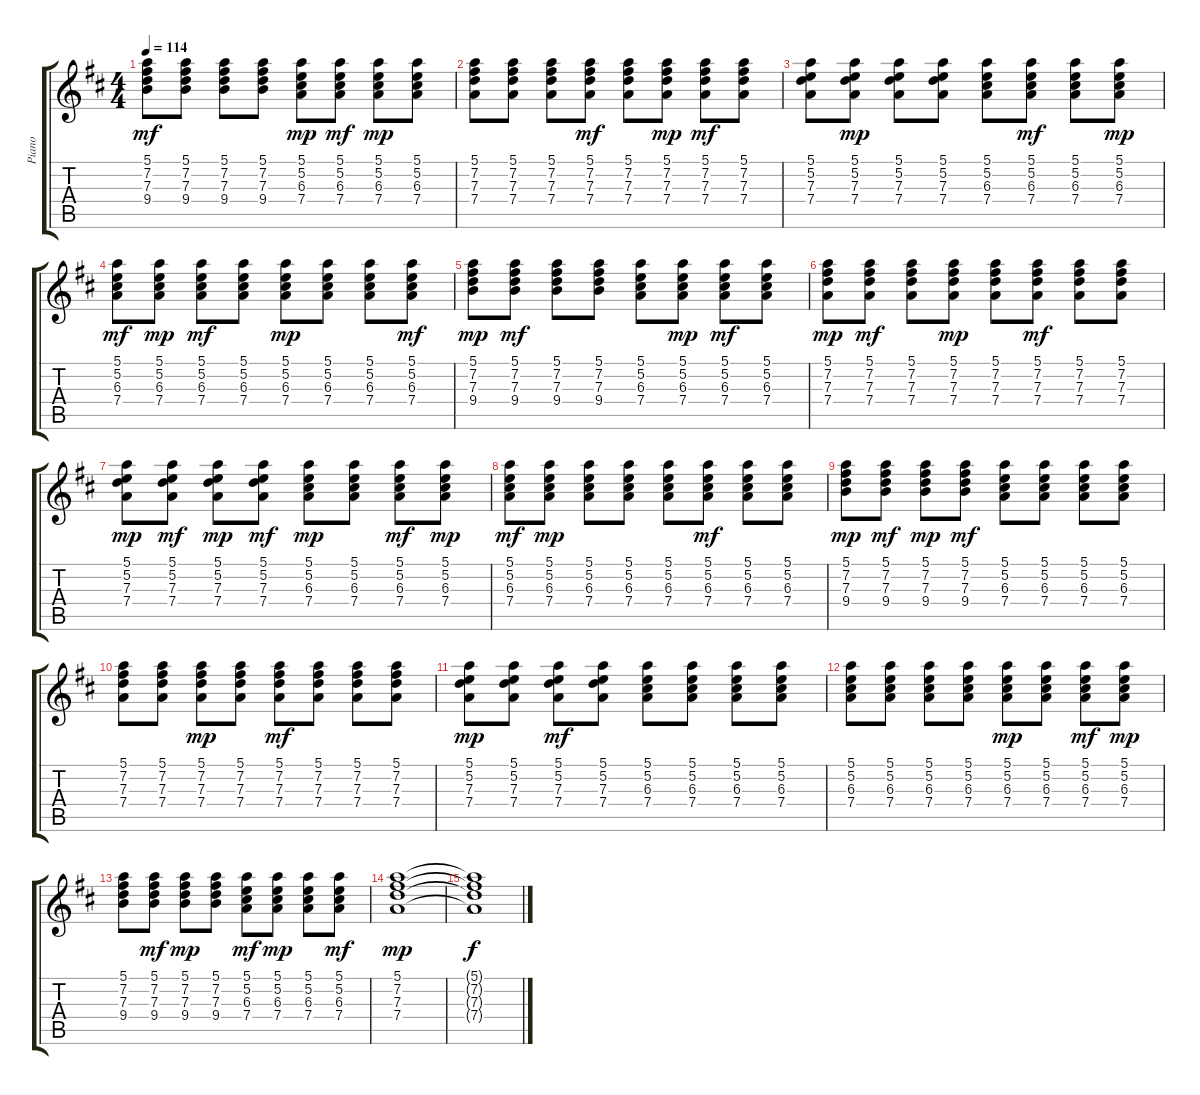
\track ("Piano" "Piano") {instrument electricguitarjazz}
\staff {score tabs}
\tuning (E4 B3 G3 D3 A2 E2) {hide}
\ts (4 4)
\tempo 114
\clef g2
\ks d
(5.1 7.2 7.3 9.4).8{dy mf} (5.1 7.2 7.3 9.4).8 (5.1 7.2 7.3 9.4).8 (5.1 7.2 7.3 9.4).8 (5.1 5.2 6.3 7.4).8{dy mp} (5.1 5.2 6.3 7.4).8{dy mf} (5.1 5.2 6.3 7.4).8{dy mp} (5.1 5.2 6.3 7.4).8 |
(5.1 7.2 7.3 7.4).8 (5.1 7.2 7.3 7.4).8 (5.1 7.2 7.3 7.4).8 (5.1 7.2 7.3 7.4).8{dy mf} (5.1 7.2 7.3 7.4).8 (5.1 7.2 7.3 7.4).8{dy mp} (5.1 7.2 7.3 7.4).8{dy mf} (5.1 7.2 7.3 7.4).8 |
(5.1 5.2 7.3 7.4).8 (5.1 5.2 7.3 7.4).8{dy mp} (5.1 5.2 7.3 7.4).8 (5.1 5.2 7.3 7.4).8 (5.1 5.2 6.3 7.4).8 (5.1 5.2 6.3 7.4).8{dy mf} (5.1 5.2 6.3 7.4).8 (5.1 5.2 6.3 7.4).8{dy mp} |
(5.1 5.2 6.3 7.4).8{dy mf} (5.1 5.2 6.3 7.4).8{dy mp} (5.1 5.2 6.3 7.4).8{dy mf} (5.1 5.2 6.3 7.4).8 (5.1 5.2 6.3 7.4).8{dy mp} (5.1 5.2 6.3 7.4).8 (5.1 5.2 6.3 7.4).8 (5.1 5.2 6.3 7.4).8{dy mf} |
(5.1 7.2 7.3 9.4).8{dy mp} (5.1 7.2 7.3 9.4).8{dy mf} (5.1 7.2 7.3 9.4).8 (5.1 7.2 7.3 9.4).8 (5.1 5.2 6.3 7.4).8 (5.1 5.2 6.3 7.4).8{dy mp} (5.1 5.2 6.3 7.4).8{dy mf} (5.1 5.2 6.3 7.4).8 |
(5.1 7.2 7.3 7.4).8{dy mp} (5.1 7.2 7.3 7.4).8{dy mf} (5.1 7.2 7.3 7.4).8 (5.1 7.2 7.3 7.4).8{dy mp} (5.1 7.2 7.3 7.4).8 (5.1 7.2 7.3 7.4).8{dy mf} (5.1 7.2 7.3 7.4).8 (5.1 7.2 7.3 7.4).8 |
(5.1 5.2 7.3 7.4).8{dy mp} (5.1 5.2 7.3 7.4).8{dy mf} (5.1 5.2 7.3 7.4).8{dy mp} (5.1 5.2 7.3 7.4).8{dy mf} (5.1 5.2 6.3 7.4).8{dy mp} (5.1 5.2 6.3 7.4).8 (5.1 5.2 6.3 7.4).8{dy mf} (5.1 5.2 6.3 7.4).8{dy mp} |
(5.1 5.2 6.3 7.4).8{dy mf} (5.1 5.2 6.3 7.4).8{dy mp} (5.1 5.2 6.3 7.4).8 (5.1 5.2 6.3 7.4).8 (5.1 5.2 6.3 7.4).8 (5.1 5.2 6.3 7.4).8{dy mf} (5.1 5.2 6.3 7.4).8 (5.1 5.2 6.3 7.4).8 |
(5.1 7.2 7.3 9.4).8{dy mp} (5.1 7.2 7.3 9.4).8{dy mf} (5.1 7.2 7.3 9.4).8{dy mp} (5.1 7.2 7.3 9.4).8{dy mf} (5.1 5.2 6.3 7.4).8 (5.1 5.2 6.3 7.4).8 (5.1 5.2 6.3 7.4).8 (5.1 5.2 6.3 7.4).8 |
(5.1 7.2 7.3 7.4).8 (5.1 7.2 7.3 7.4).8 (5.1 7.2 7.3 7.4).8{dy mp} (5.1 7.2 7.3 7.4).8 (5.1 7.2 7.3 7.4).8{dy mf} (5.1 7.2 7.3 7.4).8 (5.1 7.2 7.3 7.4).8 (5.1 7.2 7.3 7.4).8 |
(5.1 5.2 7.3 7.4).8{dy mp} (5.1 5.2 7.3 7.4).8 (5.1 5.2 7.3 7.4).8{dy mf} (5.1 5.2 7.3 7.4).8 (5.1 5.2 6.3 7.4).8 (5.1 5.2 6.3 7.4).8 (5.1 5.2 6.3 7.4).8 (5.1 5.2 6.3 7.4).8 |
(5.1 5.2 6.3 7.4).8 (5.1 5.2 6.3 7.4).8 (5.1 5.2 6.3 7.4).8 (5.1 5.2 6.3 7.4).8 (5.1 5.2 6.3 7.4).8{dy mp} (5.1 5.2 6.3 7.4).8 (5.1 5.2 6.3 7.4).8{dy mf} (5.1 5.2 6.3 7.4).8{dy mp} |
(5.1 7.2 7.3 9.4).8 (5.1 7.2 7.3 9.4).8{dy mf} (5.1 7.2 7.3 9.4).8{dy mp} (5.1 7.2 7.3 9.4).8 (5.1 5.2 6.3 7.4).8{dy mf} (5.1 5.2 6.3 7.4).8{dy mp} (5.1 5.2 6.3 7.4).8 (5.1 5.2 6.3 7.4).8{dy mf} |
(5.1 7.2 7.3 7.4).1{dy mp} |
(5.1{t} 7.2{t} 7.3{t} 7.4{t}).1{dy f}
